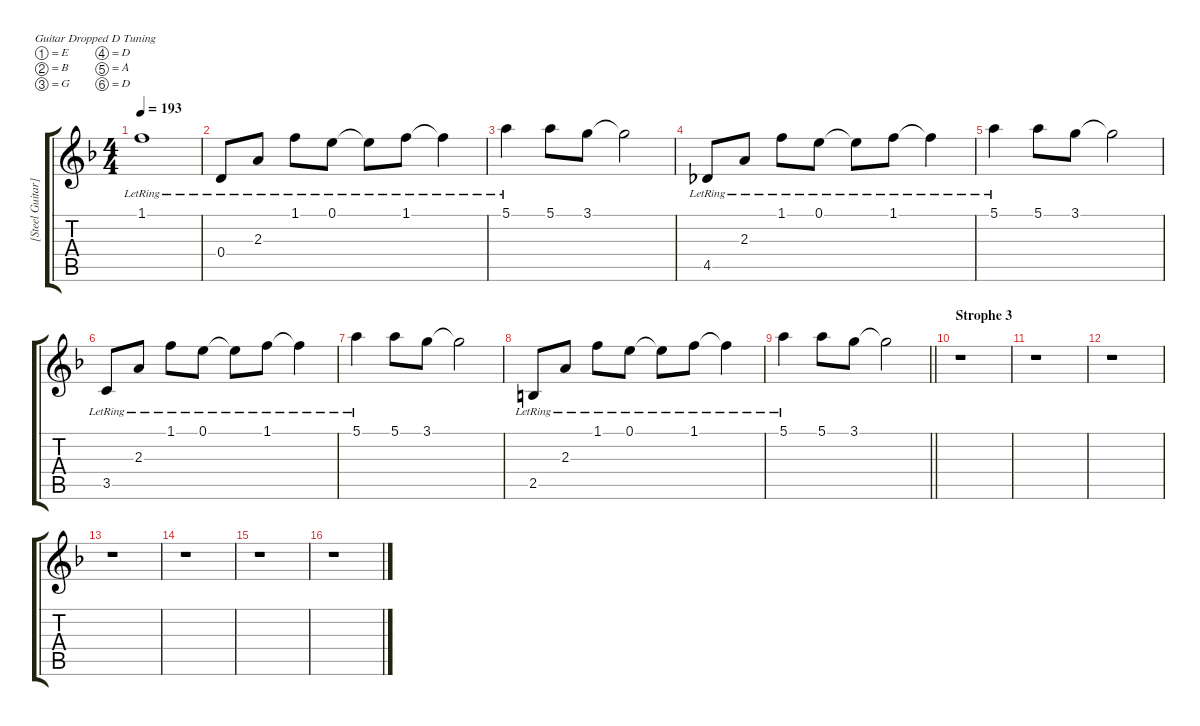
\hideDynamics
\bracketExtendMode groupsimilarinstruments
\firstSystemTrackNameMode fullname
\otherSystemsTrackNameMode fullname
\otherSystemsTrackNameOrientation horizontal
\track ("[Steel Guitar]" "S-Gt") {instrument acousticguitarsteel}
\staff {score tabs}
\tuning (E4 B3 G3 D3 A2 D2)
\ts (4 4)
\tempo 193
\clef g2
\scale
0.25
\ks f
1.1{lr t}.1{dy f} |
0.4{lr}.8 2.3{lr}.8 1.1{lr}.8 0.1{lr}.8 0.1{lr t}.8 1.1{lr}.8 1.1{lr t}.4 |
\scale
0.25 5.1{lr}.4 5.1.8 3.1.8 3.1{t}.2 |
4.5{lr}.8 2.3{lr}.8 1.1{lr}.8 0.1{lr}.8 0.1{lr t}.8 1.1{lr}.8 1.1{lr t}.4 |
\scale
0.25 5.1{lr}.4 5.1.8 3.1.8 3.1{t}.2 |
3.5{lr}.8 2.3{lr}.8 1.1{lr}.8 0.1{lr}.8 0.1{lr t}.8 1.1{lr}.8 1.1{lr t}.4 |
\scale
0.25 5.1{lr}.4 5.1.8 3.1.8 3.1{t}.2 |
2.5{lr}.8 2.3{lr}.8 1.1{lr}.8 0.1{lr}.8 0.1{lr t}.8 1.1{lr}.8 1.1{lr t}.4 |
\scale
0.25
\barLineRight lightlight
5.1{lr}.4 5.1.8 3.1.8 3.1{t}.2 |
\section ("" "Strophe 3")
r.1 |
\scale
0.25 r.1 |
r.1 |
\scale
0.25 r.1 |
r.1 |
\scale
0.25 r.1 |
r.1
